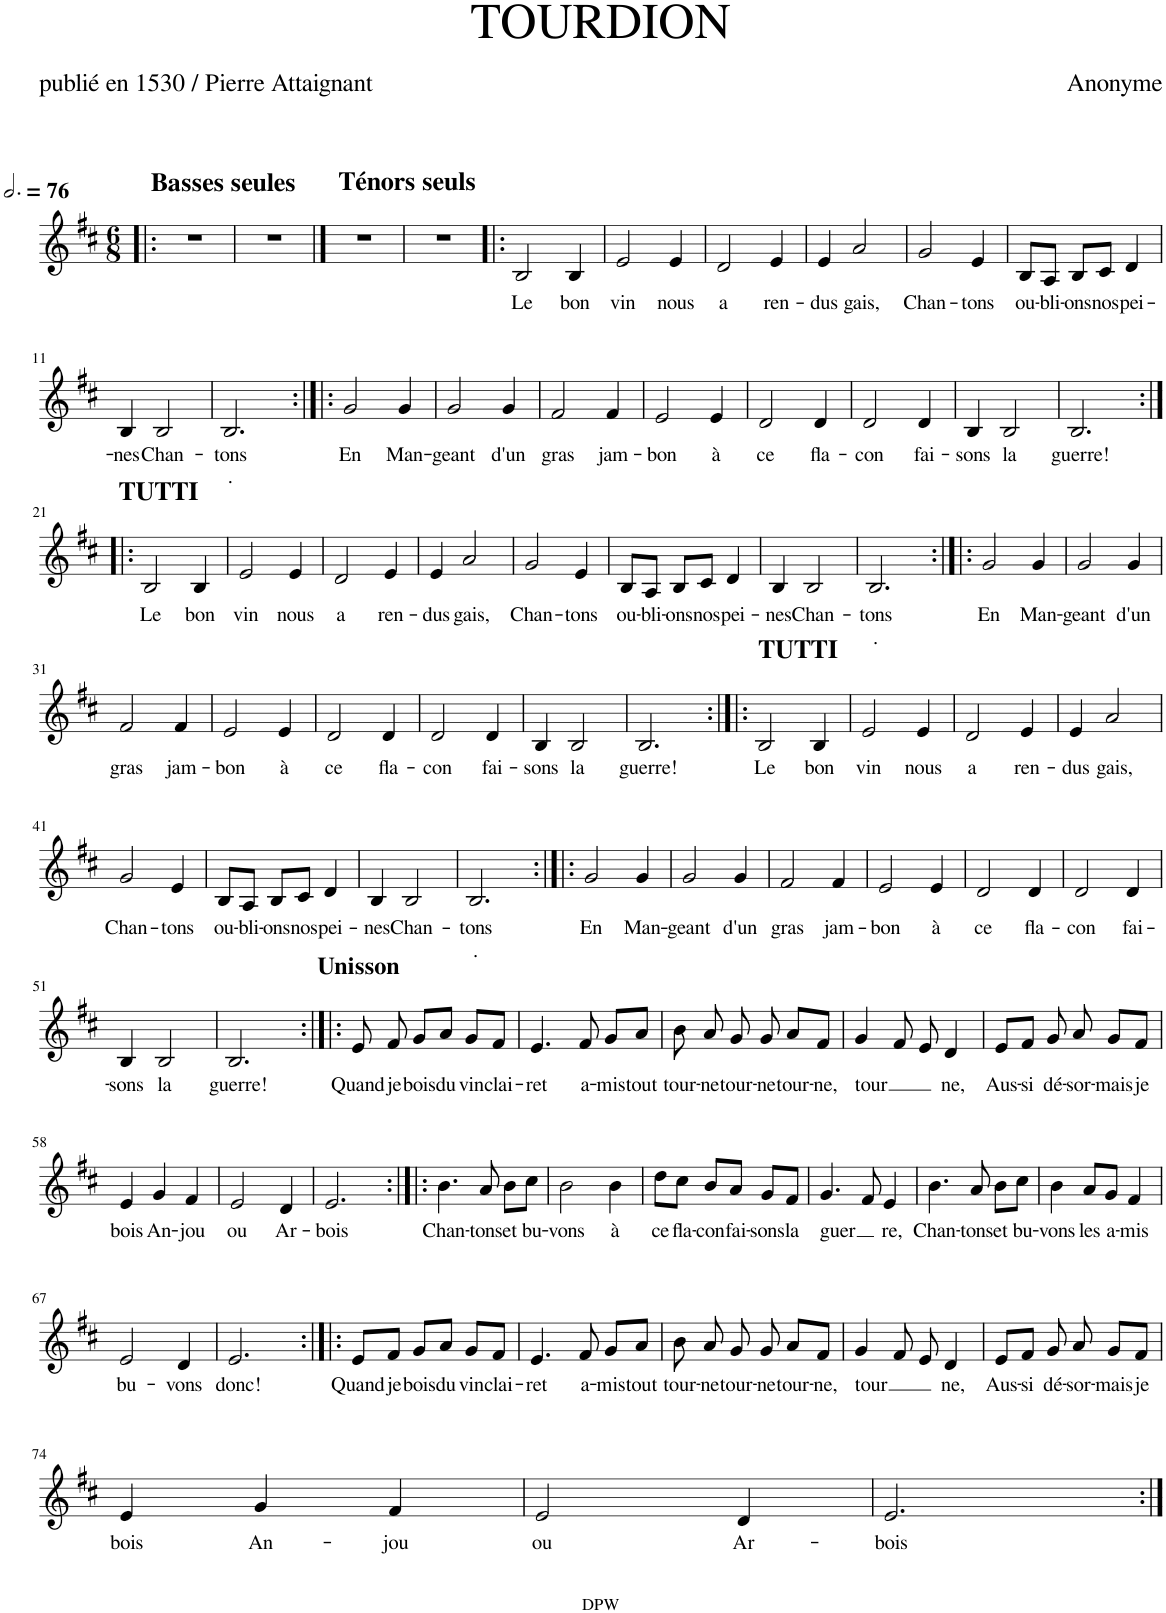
**kern	**text	**text
*part1	*part1	*part1
*staff1	*staff1	*staff1
*I"Piano	*	*
*I'Pno.	*	*
*clefG2	*	*
*k[f#c#]	*	*
*M6/8	*	*
*MM228	*	*
=1!|:	=1!|:	=1!|:
!LO:TX:a:B:t=Basses seules	!	!
2.r	.	.
=2	=2	=2
2.r	.	.
==3	==3	==3
!LO:TX:a:B:t=Ténors seuls	!	!
2.r	.	.
=4	=4	=4
2.r	.	.
=5!|:	=5!|:	=5!|:
!	!LO:LY:b	!
2B/	Le	.
!	!LO:LY:b	!
4B/	bon	.
=6	=6	=6
!	!LO:LY:b	!
2e/	vin	.
!	!LO:LY:b	!
4e/	nous	.
=7	=7	=7
!	!LO:LY:b	!
2d/	a	.
!	!LO:LY:b	!
4e/	ren-	.
=8	=8	=8
!	!LO:LY:b	!
4e/	-dus	.
!	!LO:LY:b	!
2a/	gais,	.
=9	=9	=9
!	!LO:LY:b	!
2g/	Chan-	.
!	!LO:LY:b	!
4e/	-tons	.
=10	=10	=10
!	!LO:LY:b	!
8B/L	ou-	.
!	!LO:LY:b	!
8A/J	-bli-	.
!	!LO:LY:b	!
8B/L	-ons	.
!	!LO:LY:b	!
8c#/J	nos	.
!	!LO:LY:b	!
4d/	pei-	.
!!LO:LB:g=z
=11	=11	=11
!	!LO:LY:b	!
4B/	-nes	.
!	!LO:LY:b	!
2B/	Chan-	.
=12	=12	=12
!	!LO:LY:b	!LO:LY:b
2.B/	-tons	.
=13:|!|:	=13:|!|:	=13:|!|:
!	!LO:LY:b	!
2g/	En	.
!	!LO:LY:b	!
4g/	Man-	.
=14	=14	=14
!	!LO:LY:b	!
2g/	-geant	.
!	!LO:LY:b	!
4g/	d'un	.
=15	=15	=15
!	!LO:LY:b	!
2f#/	gras	.
!	!LO:LY:b	!
4f#/	jam-	.
=16	=16	=16
!	!LO:LY:b	!
2e/	-bon	.
!	!LO:LY:b	!
4e/	à	.
=17	=17	=17
!	!LO:LY:b	!
2d/	ce	.
!	!LO:LY:b	!
4d/	fla-	.
=18	=18	=18
!	!LO:LY:b	!
2d/	-con	.
!	!LO:LY:b	!
4d/	fai-	.
=19	=19	=19
!	!LO:LY:b	!
4B/	-sons	.
!	!LO:LY:b	!
2B/	la	.
=20	=20	=20
!	!LO:LY:b	!
2.B/	guerre!	.
!!LO:LB:g=z
=21:|!|:	=21:|!|:	=21:|!|:
!LO:TX:a:B:t=TUTTI	!	!
!	!LO:LY:b	!
2B/	Le	.
!	!LO:LY:b	!
4B/	bon	.
=22	=22	=22
!	!LO:LY:b	!
2e/	vin	.
!	!LO:LY:b	!
4e/	nous	.
=23	=23	=23
!	!LO:LY:b	!
2d/	a	.
!	!LO:LY:b	!
4e/	ren-	.
=24	=24	=24
!	!LO:LY:b	!
4e/	-dus	.
!	!LO:LY:b	!
2a/	gais,	.
=25	=25	=25
!	!LO:LY:b	!
2g/	Chan-	.
!	!LO:LY:b	!
4e/	-tons	.
=26	=26	=26
!	!LO:LY:b	!
8B/L	ou-	.
!	!LO:LY:b	!
8A/J	-bli-	.
!	!LO:LY:b	!
8B/L	-ons	.
!	!LO:LY:b	!
8c#/J	nos	.
!	!LO:LY:b	!
4d/	pei-	.
=27	=27	=27
!	!LO:LY:b	!
4B/	-nes	.
!	!LO:LY:b	!
2B/	Chan-	.
=28	=28	=28
!	!LO:LY:b	!LO:LY:b
2.B/	-tons	.
=29:|!|:	=29:|!|:	=29:|!|:
!	!LO:LY:b	!
2g/	En	.
!	!LO:LY:b	!
4g/	Man-	.
=30	=30	=30
!	!LO:LY:b	!
2g/	-geant	.
!	!LO:LY:b	!
4g/	d'un	.
!!LO:LB:g=z
=31	=31	=31
!	!LO:LY:b	!
2f#/	gras	.
!	!LO:LY:b	!
4f#/	jam-	.
=32	=32	=32
!	!LO:LY:b	!
2e/	-bon	.
!	!LO:LY:b	!
4e/	à	.
=33	=33	=33
!	!LO:LY:b	!
2d/	ce	.
!	!LO:LY:b	!
4d/	fla-	.
=34	=34	=34
!	!LO:LY:b	!
2d/	-con	.
!	!LO:LY:b	!
4d/	fai-	.
=35	=35	=35
!	!LO:LY:b	!
4B/	-sons	.
!	!LO:LY:b	!
2B/	la	.
=36	=36	=36
!	!LO:LY:b	!
2.B/	guerre!	.
=37:|!|:	=37:|!|:	=37:|!|:
!LO:TX:a:B:t=TUTTI	!	!
!	!LO:LY:b	!
2B/	Le	.
!	!LO:LY:b	!
4B/	bon	.
=38	=38	=38
!	!LO:LY:b	!
2e/	vin	.
!	!LO:LY:b	!
4e/	nous	.
=39	=39	=39
!	!LO:LY:b	!
2d/	a	.
!	!LO:LY:b	!
4e/	ren-	.
=40	=40	=40
!	!LO:LY:b	!
4e/	-dus	.
!	!LO:LY:b	!
2a/	gais,	.
!!LO:LB:g=z
=41	=41	=41
!	!LO:LY:b	!
2g/	Chan-	.
!	!LO:LY:b	!
4e/	-tons	.
=42	=42	=42
!	!LO:LY:b	!
8B/L	ou-	.
!	!LO:LY:b	!
8A/J	-bli-	.
!	!LO:LY:b	!
8B/L	-ons	.
!	!LO:LY:b	!
8c#/J	nos	.
!	!LO:LY:b	!
4d/	pei-	.
=43	=43	=43
!	!LO:LY:b	!
4B/	-nes	.
!	!LO:LY:b	!
2B/	Chan-	.
=44	=44	=44
!	!LO:LY:b	!LO:LY:b
2.B/	-tons	.
=45:|!|:	=45:|!|:	=45:|!|:
!	!LO:LY:b	!
2g/	En	.
!	!LO:LY:b	!
4g/	Man-	.
=46	=46	=46
!	!LO:LY:b	!
2g/	-geant	.
!	!LO:LY:b	!
4g/	d'un	.
=47	=47	=47
!	!LO:LY:b	!
2f#/	gras	.
!	!LO:LY:b	!
4f#/	jam-	.
=48	=48	=48
!	!LO:LY:b	!
2e/	-bon	.
!	!LO:LY:b	!
4e/	à	.
=49	=49	=49
!	!LO:LY:b	!
2d/	ce	.
!	!LO:LY:b	!
4d/	fla-	.
=50	=50	=50
!	!LO:LY:b	!
2d/	-con	.
!	!LO:LY:b	!
4d/	fai-	.
!!LO:LB:g=z
=51	=51	=51
!	!LO:LY:b	!
4B/	-sons	.
!	!LO:LY:b	!
2B/	la	.
=52	=52	=52
!	!LO:LY:b	!
2.B/	guerre!	.
=53:|!|:	=53:|!|:	=53:|!|:
!LO:TX:a:B:t=Unisson	!	!
!	!LO:LY:b	!
8e/	Quand	.
!	!LO:LY:b	!
8f#/	je	.
!	!LO:LY:b	!
8g/L	bois	.
!	!LO:LY:b	!
8a/J	du	.
!	!LO:LY:b	!
8g/L	vin	.
!	!LO:LY:b	!
8f#/J	clai-	.
=54	=54	=54
!	!LO:LY:b	!
4.e/	-ret	.
!	!LO:LY:b	!
8f#/	a-	.
!	!LO:LY:b	!
8g/L	-mis	.
!	!LO:LY:b	!
8a/J	tout	.
=55	=55	=55
!	!LO:LY:b	!
8b\	tour-	.
!	!LO:LY:b	!
8a/	-ne	.
!	!LO:LY:b	!
8g/	tour-	.
!	!LO:LY:b	!
8g/	-ne	.
!	!LO:LY:b	!
8a/L	tour-	.
!	!LO:LY:b	!
8f#/J	-ne,	.
=56	=56	=56
!	!LO:LY:b	!
4g/	tour	.
8f#/	.	.
8e/	.	.
!	!LO:LY:b	!
4d/	ne,	.
=57	=57	=57
!	!LO:LY:b	!
8e/L	Aus-	.
!	!LO:LY:b	!
8f#/J	-si	.
!	!LO:LY:b	!
8g/	dé-	.
!	!LO:LY:b	!
8a/	-sor-	.
!	!LO:LY:b	!
8g/L	-mais	.
!	!LO:LY:b	!
8f#/J	je	.
!!LO:LB:g=z
=58	=58	=58
!	!LO:LY:b	!
4e/	bois	.
!	!LO:LY:b	!
4g/	An-	.
!	!LO:LY:b	!
4f#/	-jou	.
=59	=59	=59
!	!LO:LY:b	!
2e/	ou	.
!	!LO:LY:b	!
4d/	Ar-	.
=60	=60	=60
!	!LO:LY:b	!
2.e/	-bois	.
=61:|!|:	=61:|!|:	=61:|!|:
!	!LO:LY:b	!
4.b\	Chan-	.
!	!LO:LY:b	!
8a/	-tons	.
!	!LO:LY:b	!
8b\L	et	.
!	!LO:LY:b	!
8cc#\J	bu-	.
=62	=62	=62
!	!LO:LY:b	!
2b\	-vons	.
!	!LO:LY:b	!
4b\	à	.
=63	=63	=63
!	!LO:LY:b	!
8dd\L	ce	.
!	!LO:LY:b	!
8cc#\J	fla-	.
!	!LO:LY:b	!
8b/L	-con	.
!	!LO:LY:b	!
8a/J	fai-	.
!	!LO:LY:b	!
8g/L	-sons	.
!	!LO:LY:b	!
8f#/J	la	.
=64	=64	=64
!	!LO:LY:b	!
4.g/	guer	.
8f#/	.	.
!	!LO:LY:b	!
4e/	re,	.
=65	=65	=65
!	!LO:LY:b	!
4.b\	Chan-	.
!	!LO:LY:b	!
8a/	-tons	.
!	!LO:LY:b	!
8b\L	et	.
!	!LO:LY:b	!
8cc#\J	bu-	.
=66	=66	=66
!	!LO:LY:b	!
4b\	-vons	.
!	!LO:LY:b	!
8a/L	les	.
!	!LO:LY:b	!
8g/J	a-	.
!	!LO:LY:b	!
4f#/	-mis	.
!!LO:LB:g=z
=67	=67	=67
!	!LO:LY:b	!
2e/	bu-	.
!	!LO:LY:b	!
4d/	-vons	.
=68	=68	=68
!	!LO:LY:b	!
2.e/	donc!	.
=69:|!|:	=69:|!|:	=69:|!|:
!	!LO:LY:b	!
8e/L	Quand	.
!	!LO:LY:b	!
8f#/J	je	.
!	!LO:LY:b	!
8g/L	bois	.
!	!LO:LY:b	!
8a/J	du	.
!	!LO:LY:b	!
8g/L	vin	.
!	!LO:LY:b	!
8f#/J	clai-	.
=70	=70	=70
!	!LO:LY:b	!
4.e/	-ret	.
!	!LO:LY:b	!
8f#/	a-	.
!	!LO:LY:b	!
8g/L	-mis	.
!	!LO:LY:b	!
8a/J	tout	.
=71	=71	=71
!	!LO:LY:b	!
8b\	tour-	.
!	!LO:LY:b	!
8a/	-ne	.
!	!LO:LY:b	!
8g/	tour-	.
!	!LO:LY:b	!
8g/	-ne	.
!	!LO:LY:b	!
8a/L	tour-	.
!	!LO:LY:b	!
8f#/J	-ne,	.
=72	=72	=72
!	!LO:LY:b	!
4g/	tour	.
8f#/	.	.
8e/	.	.
!	!LO:LY:b	!
4d/	ne,	.
=73	=73	=73
!	!LO:LY:b	!
8e/L	Aus-	.
!	!LO:LY:b	!
8f#/J	-si	.
!	!LO:LY:b	!
8g/	dé-	.
!	!LO:LY:b	!
8a/	-sor-	.
!	!LO:LY:b	!
8g/L	-mais	.
!	!LO:LY:b	!
8f#/J	je	.
!!LO:LB:g=z
=74	=74	=74
!	!LO:LY:b	!
4e/	bois	.
!	!LO:LY:b	!
4g/	An-	.
!	!LO:LY:b	!
4f#/	-jou	.
=75	=75	=75
!	!LO:LY:b	!
2e/	ou	.
!	!LO:LY:b	!
4d/	Ar-	.
=76	=76	=76
!	!LO:LY:b	!
2.e/	-bois	.
=:|!	=:|!	=:|!
*-	*-	*-
